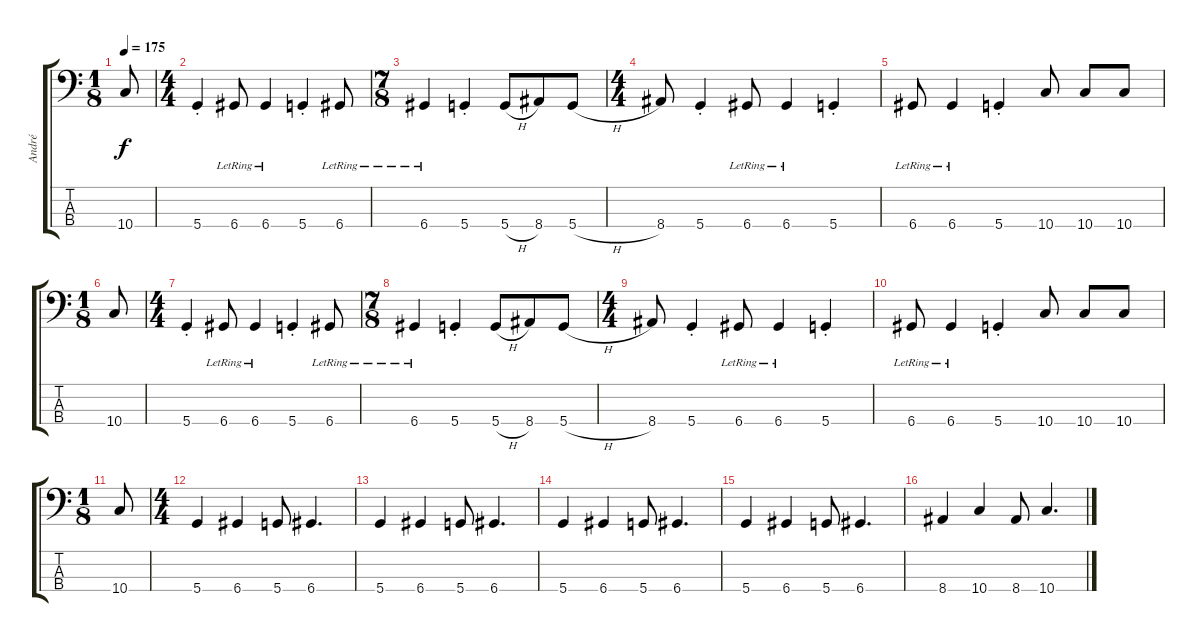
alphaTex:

\track ("André" "André") {instrument slapbass1}
\staff {score tabs}
\tuning (G2 D2 A1 D1) {hide}
\ts (1 8)
\tempo 175
\clef f4
\ks c
10.4.8{dy f} |
\ts (4 4)
5.4{st}.4 6.4{lr}.8 6.4{lr}.4 5.4{st}.4 6.4{lr}.8 |
\ts (7 8)
6.4{lr}.4 5.4{st}.4 5.4{h}.8 8.4.8 5.4{h}.8 |
\ts (4 4)
8.4.8 5.4{st}.4 6.4{lr}.8 6.4{lr}.4 5.4{st}.4 |
6.4{lr}.8 6.4{lr}.4 5.4{st}.4 10.4.8 10.4.8 10.4.8 |
\ts (1 8)
10.4.8 |
\ts (4 4)
5.4{st}.4 6.4{lr}.8 6.4{lr}.4 5.4{st}.4 6.4{lr}.8 |
\ts (7 8)
6.4{lr}.4 5.4{st}.4 5.4{h}.8 8.4.8 5.4{h}.8 |
\ts (4 4)
8.4.8 5.4{st}.4 6.4{lr}.8 6.4{lr}.4 5.4{st}.4 |
6.4{lr}.8 6.4{lr}.4 5.4{st}.4 10.4.8 10.4.8 10.4.8 |
\ts (1 8)
10.4.8 |
\ts (4 4)
5.4.4 6.4.4 5.4.8 6.4.4{d} |
5.4.4 6.4.4 5.4.8 6.4.4{d} |
5.4.4 6.4.4 5.4.8 6.4.4{d} |
5.4.4 6.4.4 5.4.8 6.4.4{d} |
8.4.4 10.4.4 8.4.8 10.4.4{d}
